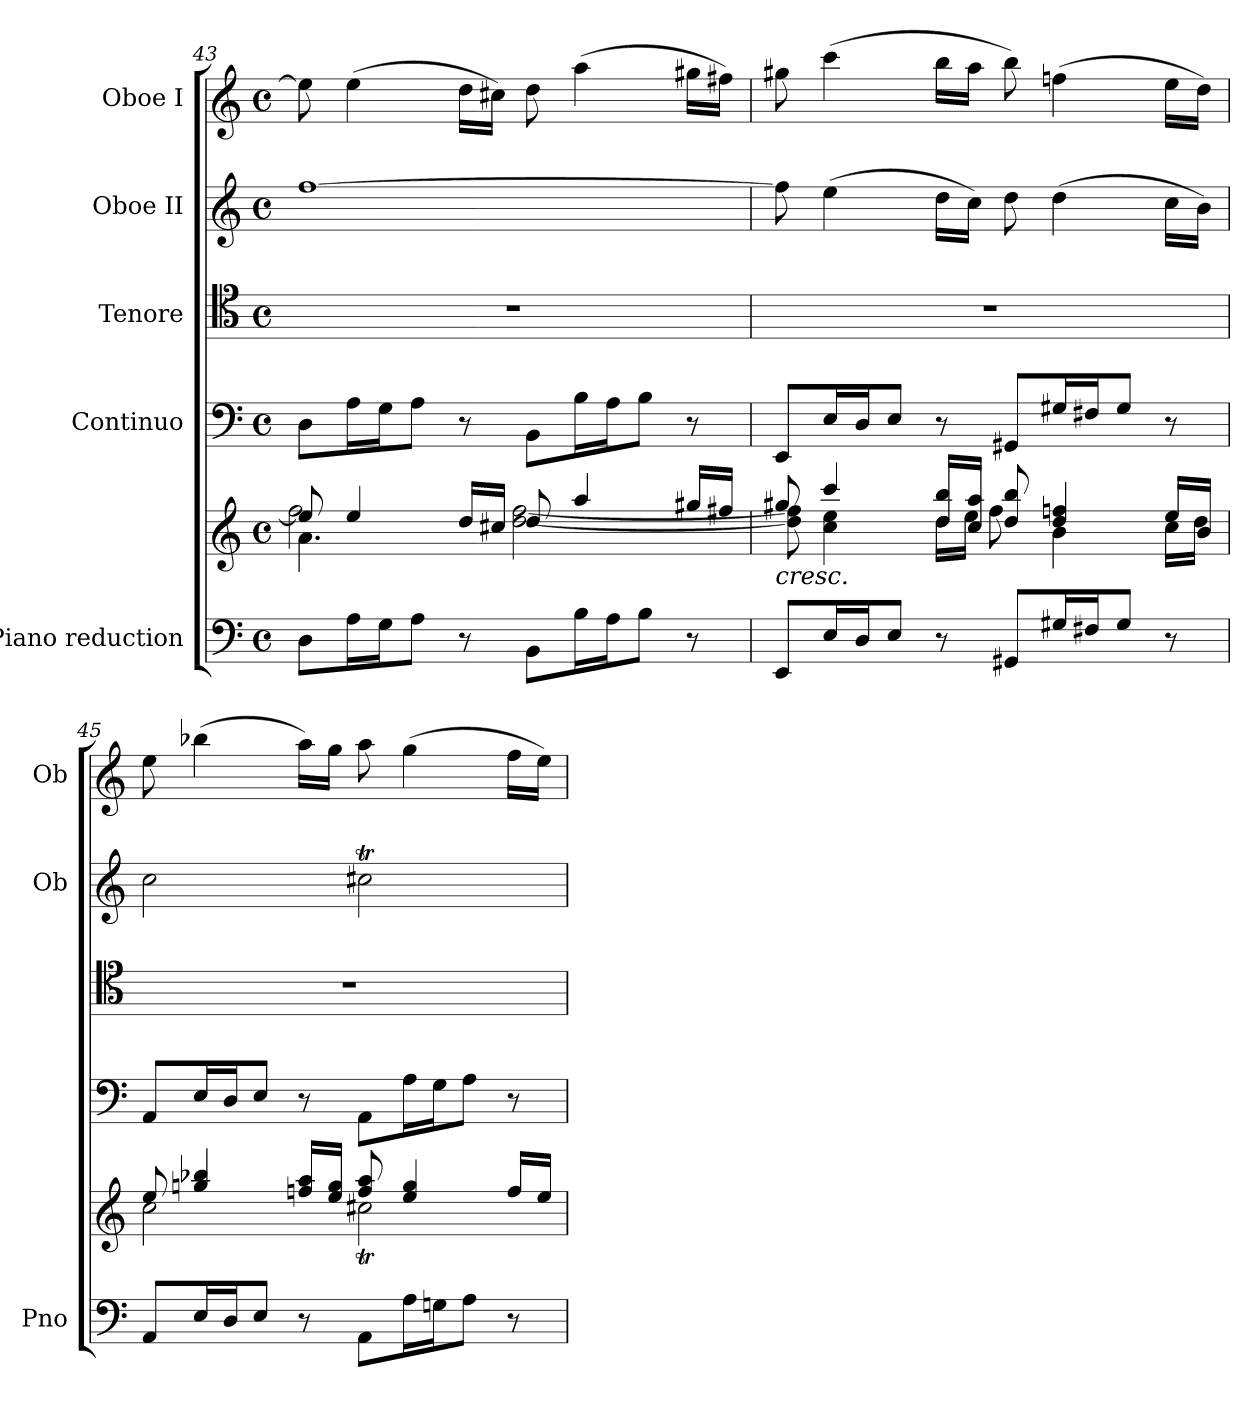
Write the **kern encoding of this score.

**kern	**kern	**kern	**kern	**kern	**kern
*part5	*part5	*part4	*part3	*part2	*part1
*staff6	*staff5	*staff4	*staff3	*staff2	*staff1
*I"Piano reduction	*	*I"Continuo	*I"Tenore	*I"Oboe II	*I"Oboe I
*I'Pno	*	*	*	*I'Ob	*I'Ob
*clefF4	*clefG2	*clefF4	*clefC4	*clefG2	*clefG2
*k[]	*k[]	*k[]	*k[]	*k[]	*k[]
*M4/4	*M4/4	*M4/4	*M4/4	*M4/4	*M4/4
*met(c)	*met(c)	*met(c)	*met(c)	*met(c)	*met(c)
=43	=43	=43	=43	=43	=43
*	*^	*	*	*	*
*	*	*^	*	*	*	*
8D\L	8ee/]	2ff\	4.a\	8D\L	1r	[1ff	8ee\]
16A\L	4ee/	.	.	16A\L	.	.	(4ee\
16G\J	.	.	.	16G\J	.	.	.
8A\J	.	.	.	8A\J	.	.	.
8r	16dd/LL	.	8ryy	8r	.	.	16dd\LL
.	16cc#X/JJ	.	.	.	.	.	16cc#X\JJ)
8BB\L	8dd/	[2dd\ [2ff\	2ryy	8BB\L	.	.	8dd\
16B\L	4aa/	.	.	16B\L	.	.	(4aa\
16A\J	.	.	.	16A\J	.	.	.
8B\J	.	.	.	8B\J	.	.	.
8r	16gg#X/LL	.	.	8r	.	.	16gg#X\LL
.	16ff#X/JJ	.	.	.	.	.	16ff#X\JJ)
*	*	*v	*v	*	*	*	*
=44	=44	=44	=44	=44	=44	=44
!	!LO:TX:b:i:t=cresc.	!	!	!	!	!
8EE/L	8gg#X/	8dd\] 8ff\]	8EE/L	1r	8ff\]	8gg#X\
16E/L	4ccc/	4cc\ 4ee\	16E/L	.	(4ee\	(4ccc\
16D/J	.	.	16D/J	.	.	.
8E/J	.	.	8E/J	.	.	.
8r	16dd/ 16bb/LL	16dd\LL	8r	.	16dd\LL	16bb\LL
.	16cc/ 16aa/JJ	16ee\JJ	.	.	16cc\JJ)	16aa\JJ
8GG#X/L	8dd/ 8bb/	8ff\	8GG#X/L	.	8dd\	8bb\)
16G#X/L	4dd/ 4ffn/	4b\	16G#X/L	.	(4dd\	(4ffn\
16F#X/J	.	.	16F#X/J	.	.	.
8G#/J	.	.	8G#/J	.	.	.
8r	16ee/LL	16cc\LL	8r	.	16cc\LL	16ee\LL
.	16b/JJ	16dd\JJ	.	.	16b\JJ)	16dd\JJ)
!!LO:LB:g=z
=45	=45	=45	=45	=45	=45	=45
8AA/L	8ee/	2cc\	8AA/L	1r	2cc\	8ee\
16E/L	4ggn/ 4bb-X/	.	16E/L	.	.	(4bb-X\
16D/J	.	.	16D/J	.	.	.
8E/J	.	.	8E/J	.	.	.
8r	16ffn/ 16aa/LL	.	8r	.	.	16aa\LL)
.	16ee/ 16gg/JJ	.	.	.	.	16gg\JJ
8AA\L	8ff/ 8aa/	2cc#Xt\	8AA\L	.	2cc#Xt\	8aa\
16A\L	4ee/ 4gg/	.	16A\L	.	.	(4gg\
16Gn\J	.	.	16G\J	.	.	.
8A\J	.	.	8A\J	.	.	.
8r	16ff/LL	.	8r	.	.	16ff\LL
.	16ee/JJ	.	.	.	.	16ee\JJ)
*	*v	*v	*	*	*	*
=	=	=	=	=	=
*-	*-	*-	*-	*-	*-
